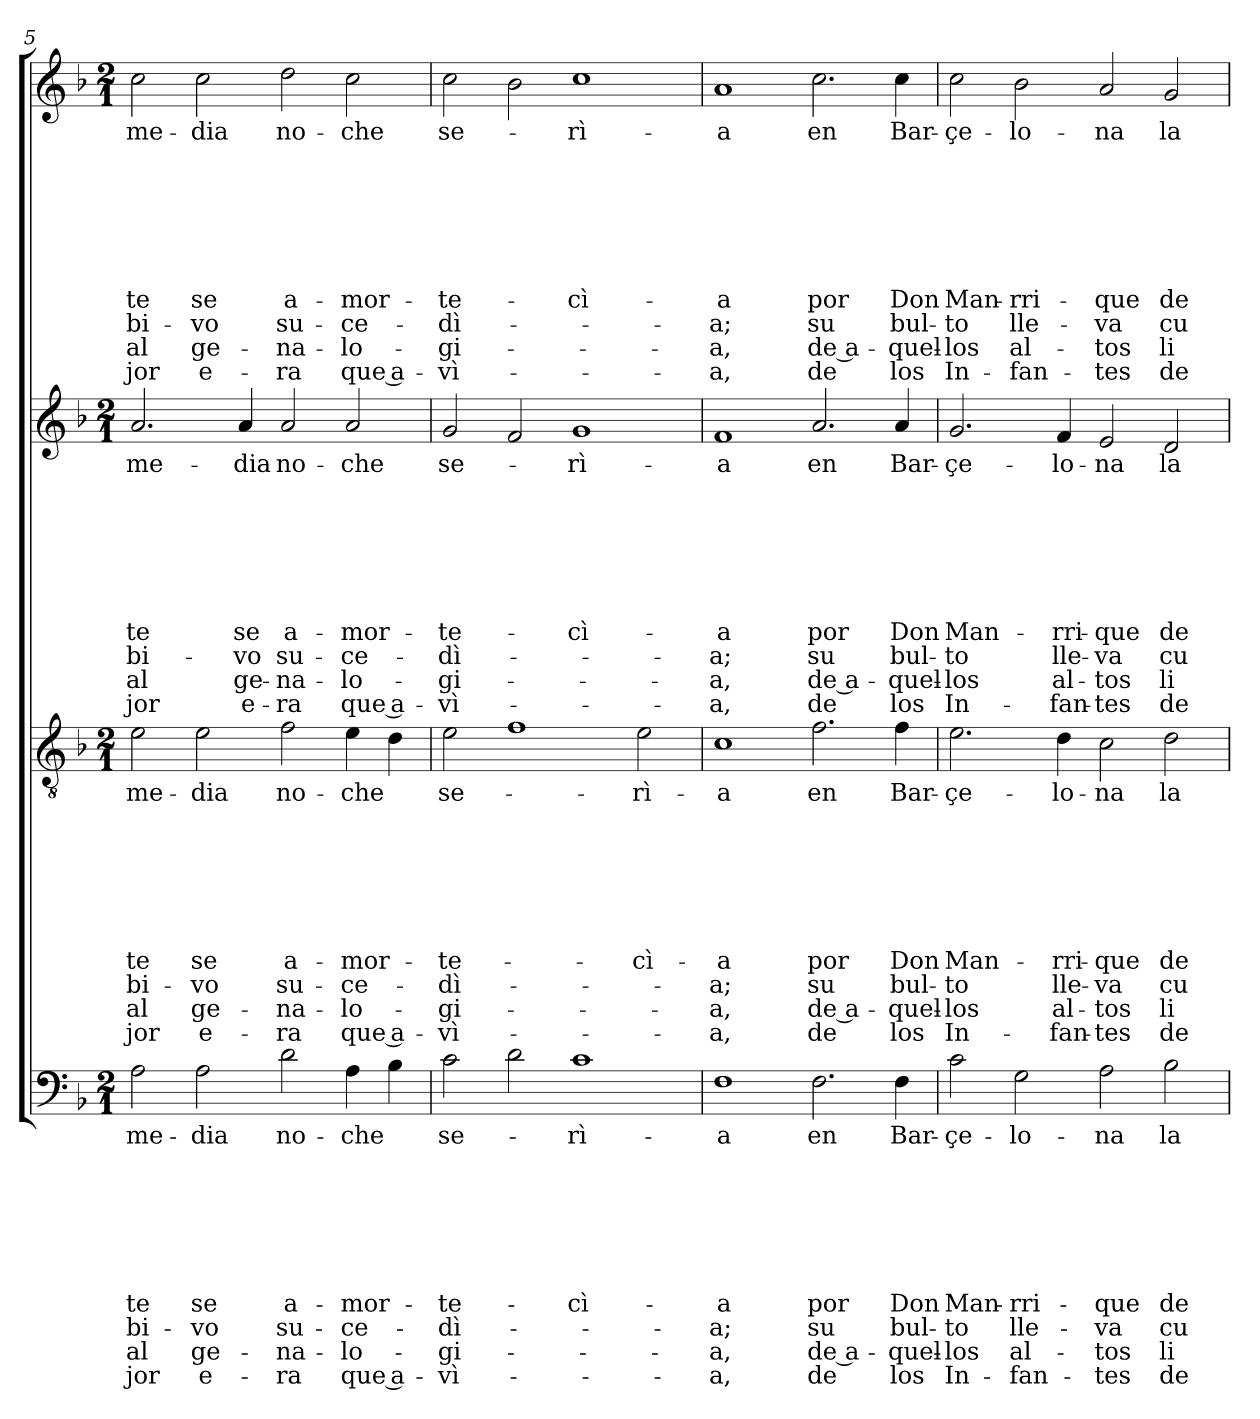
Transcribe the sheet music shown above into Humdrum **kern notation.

**kern	**text	**text	**text	**text	**text	**text	**text	**text	**text	**text	**text	**kern	**text	**text	**text	**text	**text	**text	**text	**text	**text	**text	**text	**kern	**text	**text	**text	**text	**text	**text	**text	**text	**text	**text	**text	**kern	**text	**text	**text	**text	**text	**text	**text	**text	**text	**text	**text
*part4	*part4	*part4	*part4	*part4	*part4	*part4	*part4	*part4	*part4	*part4	*part4	*part3	*part3	*part3	*part3	*part3	*part3	*part3	*part3	*part3	*part3	*part3	*part3	*part2	*part2	*part2	*part2	*part2	*part2	*part2	*part2	*part2	*part2	*part2	*part2	*part1	*part1	*part1	*part1	*part1	*part1	*part1	*part1	*part1	*part1	*part1	*part1
*staff4	*staff4	*staff4	*staff4	*staff4	*staff4	*staff4	*staff4	*staff4	*staff4	*staff4	*staff4	*staff3	*staff3	*staff3	*staff3	*staff3	*staff3	*staff3	*staff3	*staff3	*staff3	*staff3	*staff3	*staff2	*staff2	*staff2	*staff2	*staff2	*staff2	*staff2	*staff2	*staff2	*staff2	*staff2	*staff2	*staff1	*staff1	*staff1	*staff1	*staff1	*staff1	*staff1	*staff1	*staff1	*staff1	*staff1	*staff1
!!LO:PB:g=z
*clefF4	*	*	*	*	*	*	*	*	*	*	*	*clefGv2	*	*	*	*	*	*	*	*	*	*	*	*clefG2	*	*	*	*	*	*	*	*	*	*	*	*clefG2	*	*	*	*	*	*	*	*	*	*	*
*k[b-]	*	*	*	*	*	*	*	*	*	*	*	*k[b-]	*	*	*	*	*	*	*	*	*	*	*	*k[b-]	*	*	*	*	*	*	*	*	*	*	*	*k[b-]	*	*	*	*	*	*	*	*	*	*	*
*M2/1	*	*	*	*	*	*	*	*	*	*	*	*M2/1	*	*	*	*	*	*	*	*	*	*	*	*M2/1	*	*	*	*	*	*	*	*	*	*	*	*M2/1	*	*	*	*	*	*	*	*	*	*	*
=5	=5	=5	=5	=5	=5	=5	=5	=5	=5	=5	=5	=5	=5	=5	=5	=5	=5	=5	=5	=5	=5	=5	=5	=5	=5	=5	=5	=5	=5	=5	=5	=5	=5	=5	=5	=5	=5	=5	=5	=5	=5	=5	=5	=5	=5	=5	=5
!	!LO:LY:b	!	!	!	!	!	!	!LO:LY:b	!LO:LY:b	!LO:LY:b	!LO:LY:b	!	!LO:LY:b	!	!	!	!	!	!	!LO:LY:b	!LO:LY:b	!LO:LY:b	!LO:LY:b	!	!LO:LY:b	!	!	!	!	!	!	!LO:LY:b	!LO:LY:b	!LO:LY:b	!LO:LY:b	!	!LO:LY:b	!	!	!	!	!	!	!LO:LY:b	!LO:LY:b	!LO:LY:b	!LO:LY:b
2A\	me-	.	.	.	.	.	.	-te	bi-	-al	-jor	2e\	me-	.	.	.	.	.	.	-te	bi-	-al	-jor	2.a/	me-	.	.	.	.	.	.	-te	bi-	-al	-jor	2cc\	me-	.	.	.	.	.	.	-te	bi-	-al	-jor
!	!LO:LY:b	!	!	!	!	!	!	!LO:LY:b	!LO:LY:b	!LO:LY:b	!LO:LY:b	!	!LO:LY:b	!	!	!	!	!	!	!LO:LY:b	!LO:LY:b	!LO:LY:b	!LO:LY:b	!	!	!	!	!	!	!	!	!	!	!	!	!	!LO:LY:b	!	!	!	!	!	!	!LO:LY:b	!LO:LY:b	!LO:LY:b	!LO:LY:b
2A\	-dia	.	.	.	.	.	.	se	-vo	ge-	e-	2e\	-dia	.	.	.	.	.	.	se	-vo	ge-	e-	.	.	.	.	.	.	.	.	.	.	.	.	2cc\	-dia	.	.	.	.	.	.	se	-vo	ge-	e-
!	!	!	!	!	!	!	!	!	!	!	!	!	!	!	!	!	!	!	!	!	!	!	!	!	!LO:LY:b	!	!	!	!	!	!	!LO:LY:b	!LO:LY:b	!LO:LY:b	!LO:LY:b	!	!	!	!	!	!	!	!	!	!	!	!
.	.	.	.	.	.	.	.	.	.	.	.	.	.	.	.	.	.	.	.	.	.	.	.	4a/	-dia	.	.	.	.	.	.	se	-vo	ge-	e-	.	.	.	.	.	.	.	.	.	.	.	.
!	!LO:LY:b	!	!	!	!	!	!	!LO:LY:b	!LO:LY:b	!LO:LY:b	!LO:LY:b	!	!LO:LY:b	!	!	!	!	!	!	!LO:LY:b	!LO:LY:b	!LO:LY:b	!LO:LY:b	!	!LO:LY:b	!	!	!	!	!	!	!LO:LY:b	!LO:LY:b	!LO:LY:b	!LO:LY:b	!	!LO:LY:b	!	!	!	!	!	!	!LO:LY:b	!LO:LY:b	!LO:LY:b	!LO:LY:b
2d\	no-	.	.	.	.	.	.	a-	su-	-na-	-ra	2f\	no-	.	.	.	.	.	.	a-	su-	-na-	-ra	2a/	no-	.	.	.	.	.	.	a-	su-	-na-	-ra	2dd\	no-	.	.	.	.	.	.	a-	su-	-na-	-ra
!	!LO:LY:b	!	!	!	!	!	!	!LO:LY:b	!LO:LY:b	!LO:LY:b	!LO:LY:b	!	!LO:LY:b	!	!	!	!	!	!	!LO:LY:b	!LO:LY:b	!LO:LY:b	!LO:LY:b	!	!LO:LY:b	!	!	!	!	!	!	!LO:LY:b	!LO:LY:b	!LO:LY:b	!LO:LY:b	!	!LO:LY:b	!	!	!	!	!	!	!LO:LY:b	!LO:LY:b	!LO:LY:b	!LO:LY:b
4A\	-che	.	.	.	.	.	.	-mor-	-ce-	-lo-	que a-	4e\	-che	.	.	.	.	.	.	-mor-	-ce-	-lo-	que a-	2a/	-che	.	.	.	.	.	.	-mor-	-ce-	-lo-	que a-	2cc\	-che	.	.	.	.	.	.	-mor-	-ce-	-lo-	que a-
4B-\	.	.	.	.	.	.	.	.	.	.	.	4d\	.	.	.	.	.	.	.	.	.	.	.	.	.	.	.	.	.	.	.	.	.	.	.	.	.	.	.	.	.	.	.	.	.	.	.
=6	=6	=6	=6	=6	=6	=6	=6	=6	=6	=6	=6	=6	=6	=6	=6	=6	=6	=6	=6	=6	=6	=6	=6	=6	=6	=6	=6	=6	=6	=6	=6	=6	=6	=6	=6	=6	=6	=6	=6	=6	=6	=6	=6	=6	=6	=6	=6
!	!LO:LY:b	!	!	!	!	!	!	!LO:LY:b	!LO:LY:b	!LO:LY:b	!LO:LY:b	!	!LO:LY:b	!	!	!	!	!	!	!LO:LY:b	!LO:LY:b	!LO:LY:b	!LO:LY:b	!	!LO:LY:b	!	!	!	!	!	!	!LO:LY:b	!LO:LY:b	!LO:LY:b	!LO:LY:b	!	!LO:LY:b	!	!	!	!	!	!	!LO:LY:b	!LO:LY:b	!LO:LY:b	!LO:LY:b
2c\	se-	.	.	.	.	.	.	-te-	-dì-	-gi-	-vì-	2e\	se-	.	.	.	.	.	.	-te-	-dì-	-gi-	-vì-	2g/	se-	.	.	.	.	.	.	-te-	-dì-	-gi-	-vì-	2cc\	se-	.	.	.	.	.	.	-te-	-dì-	-gi-	-vì-
2d\	.	.	.	.	.	.	.	.	.	.	.	1f	.	.	.	.	.	.	.	.	.	.	.	2f/	.	.	.	.	.	.	.	.	.	.	.	2b-\	.	.	.	.	.	.	.	.	.	.	.
!	!LO:LY:b	!	!	!	!	!	!	!LO:LY:b	!	!	!	!	!	!	!	!	!	!	!	!	!	!	!	!	!LO:LY:b	!	!	!	!	!	!	!LO:LY:b	!	!	!	!	!LO:LY:b	!	!	!	!	!	!	!LO:LY:b	!	!	!
1c	-rì-	.	.	.	.	.	.	-cì-	.	.	.	.	.	.	.	.	.	.	.	.	.	.	.	1g	-rì-	.	.	.	.	.	.	-cì-	.	.	.	1cc	-rì-	.	.	.	.	.	.	-cì-	.	.	.
!	!	!	!	!	!	!	!	!	!	!	!	!	!LO:LY:b	!	!	!	!	!	!	!LO:LY:b	!	!	!	!	!	!	!	!	!	!	!	!	!	!	!	!	!	!	!	!	!	!	!	!	!	!	!
.	.	.	.	.	.	.	.	.	.	.	.	2e\	-rì-	.	.	.	.	.	.	-cì-	.	.	.	.	.	.	.	.	.	.	.	.	.	.	.	.	.	.	.	.	.	.	.	.	.	.	.
!!LO:PB:g=z
=7	=7	=7	=7	=7	=7	=7	=7	=7	=7	=7	=7	=7	=7	=7	=7	=7	=7	=7	=7	=7	=7	=7	=7	=7	=7	=7	=7	=7	=7	=7	=7	=7	=7	=7	=7	=7	=7	=7	=7	=7	=7	=7	=7	=7	=7	=7	=7
!	!LO:LY:b	!	!	!	!	!	!	!LO:LY:b	!LO:LY:b	!LO:LY:b	!LO:LY:b	!	!LO:LY:b	!	!	!	!	!	!	!LO:LY:b	!LO:LY:b	!LO:LY:b	!LO:LY:b	!	!LO:LY:b	!	!	!	!	!	!	!LO:LY:b	!LO:LY:b	!LO:LY:b	!LO:LY:b	!	!LO:LY:b	!	!	!	!	!	!	!LO:LY:b	!LO:LY:b	!LO:LY:b	!LO:LY:b
1F	-a	.	.	.	.	.	.	-a	-a;	-a,	-a,	1c	-a	.	.	.	.	.	.	-a	-a;	-a,	-a,	1f	-a	.	.	.	.	.	.	-a	-a;	-a,	-a,	1a	-a	.	.	.	.	.	.	-a	-a;	-a,	-a,
!	!LO:LY:b	!	!	!	!	!	!	!LO:LY:b	!LO:LY:b	!LO:LY:b	!LO:LY:b	!	!LO:LY:b	!	!	!	!	!	!	!LO:LY:b	!LO:LY:b	!LO:LY:b	!LO:LY:b	!	!LO:LY:b	!	!	!	!	!	!	!LO:LY:b	!LO:LY:b	!LO:LY:b	!LO:LY:b	!	!LO:LY:b	!	!	!	!	!	!	!LO:LY:b	!LO:LY:b	!LO:LY:b	!LO:LY:b
2.F\	en	.	.	.	.	.	.	por	su	de a-	de	2.f\	en	.	.	.	.	.	.	por	su	de a-	de	2.a/	en	.	.	.	.	.	.	por	su	de a-	de	2.cc\	en	.	.	.	.	.	.	por	su	de a-	de
!	!LO:LY:b	!	!	!	!	!	!	!LO:LY:b	!LO:LY:b	!LO:LY:b	!LO:LY:b	!	!LO:LY:b	!	!	!	!	!	!	!LO:LY:b	!LO:LY:b	!LO:LY:b	!LO:LY:b	!	!LO:LY:b	!	!	!	!	!	!	!LO:LY:b	!LO:LY:b	!LO:LY:b	!LO:LY:b	!	!LO:LY:b	!	!	!	!	!	!	!LO:LY:b	!LO:LY:b	!LO:LY:b	!LO:LY:b
4F\	Bar-	.	.	.	.	.	.	Don	bul-	-quel-	los	4f\	Bar-	.	.	.	.	.	.	Don	bul-	-quel-	los	4a/	Bar-	.	.	.	.	.	.	Don	bul-	-quel-	los	4cc\	Bar-	.	.	.	.	.	.	Don	bul-	-quel-	los
=8	=8	=8	=8	=8	=8	=8	=8	=8	=8	=8	=8	=8	=8	=8	=8	=8	=8	=8	=8	=8	=8	=8	=8	=8	=8	=8	=8	=8	=8	=8	=8	=8	=8	=8	=8	=8	=8	=8	=8	=8	=8	=8	=8	=8	=8	=8	=8
!	!LO:LY:b	!	!	!	!	!	!	!LO:LY:b	!LO:LY:b	!LO:LY:b	!LO:LY:b	!	!LO:LY:b	!	!	!	!	!	!	!LO:LY:b	!LO:LY:b	!LO:LY:b	!LO:LY:b	!	!LO:LY:b	!	!	!	!	!	!	!LO:LY:b	!LO:LY:b	!LO:LY:b	!LO:LY:b	!	!LO:LY:b	!	!	!	!	!	!	!LO:LY:b	!LO:LY:b	!LO:LY:b	!LO:LY:b
2c\	-çe-	.	.	.	.	.	.	Man-	-to	-los	In-	2.e\	-çe-	.	.	.	.	.	.	Man-	-to	-los	In-	2.g/	-çe-	.	.	.	.	.	.	Man-	-to	-los	In-	2cc\	-çe-	.	.	.	.	.	.	Man-	-to	-los	In-
!	!LO:LY:b	!	!	!	!	!	!	!LO:LY:b	!LO:LY:b	!LO:LY:b	!LO:LY:b	!	!	!	!	!	!	!	!	!	!	!	!	!	!	!	!	!	!	!	!	!	!	!	!	!	!LO:LY:b	!	!	!	!	!	!	!LO:LY:b	!LO:LY:b	!LO:LY:b	!LO:LY:b
2G\	-lo-	.	.	.	.	.	.	-rri-	lle-	al-	-fan-	.	.	.	.	.	.	.	.	.	.	.	.	.	.	.	.	.	.	.	.	.	.	.	.	2b-\	-lo-	.	.	.	.	.	.	-rri-	lle-	al-	-fan-
!	!	!	!	!	!	!	!	!	!	!	!	!	!LO:LY:b	!	!	!	!	!	!	!LO:LY:b	!LO:LY:b	!LO:LY:b	!LO:LY:b	!	!LO:LY:b	!	!	!	!	!	!	!LO:LY:b	!LO:LY:b	!LO:LY:b	!LO:LY:b	!	!	!	!	!	!	!	!	!	!	!	!
.	.	.	.	.	.	.	.	.	.	.	.	4d\	-lo-	.	.	.	.	.	.	-rri-	lle-	al-	-fan-	4f/	-lo-	.	.	.	.	.	.	-rri-	lle-	al-	-fan-	.	.	.	.	.	.	.	.	.	.	.	.
!	!LO:LY:b	!	!	!	!	!	!	!LO:LY:b	!LO:LY:b	!LO:LY:b	!LO:LY:b	!	!LO:LY:b	!	!	!	!	!	!	!LO:LY:b	!LO:LY:b	!LO:LY:b	!LO:LY:b	!	!LO:LY:b	!	!	!	!	!	!	!LO:LY:b	!LO:LY:b	!LO:LY:b	!LO:LY:b	!	!LO:LY:b	!	!	!	!	!	!	!LO:LY:b	!LO:LY:b	!LO:LY:b	!LO:LY:b
2A\	-na	.	.	.	.	.	.	-que	-va	-tos	-tes	2c\	-na	.	.	.	.	.	.	-que	-va	-tos	-tes	2e/	-na	.	.	.	.	.	.	-que	-va	-tos	-tes	2a/	-na	.	.	.	.	.	.	-que	-va	-tos	-tes
!	!LO:LY:b	!	!	!	!	!	!	!LO:LY:b	!LO:LY:b	!LO:LY:b	!LO:LY:b	!	!LO:LY:b	!	!	!	!	!	!	!LO:LY:b	!LO:LY:b	!LO:LY:b	!LO:LY:b	!	!LO:LY:b	!	!	!	!	!	!	!LO:LY:b	!LO:LY:b	!LO:LY:b	!LO:LY:b	!	!LO:LY:b	!	!	!	!	!	!	!LO:LY:b	!LO:LY:b	!LO:LY:b	!LO:LY:b
2B-\	la	.	.	.	.	.	.	de	cu-	li-	de	2d\	la	.	.	.	.	.	.	de	cu-	li-	de	2d/	la	.	.	.	.	.	.	de	cu-	li-	de	2g/	la	.	.	.	.	.	.	de	cu-	li-	de
=	=	=	=	=	=	=	=	=	=	=	=	=	=	=	=	=	=	=	=	=	=	=	=	=	=	=	=	=	=	=	=	=	=	=	=	=	=	=	=	=	=	=	=	=	=	=	=
*-	*-	*-	*-	*-	*-	*-	*-	*-	*-	*-	*-	*-	*-	*-	*-	*-	*-	*-	*-	*-	*-	*-	*-	*-	*-	*-	*-	*-	*-	*-	*-	*-	*-	*-	*-	*-	*-	*-	*-	*-	*-	*-	*-	*-	*-	*-	*-
